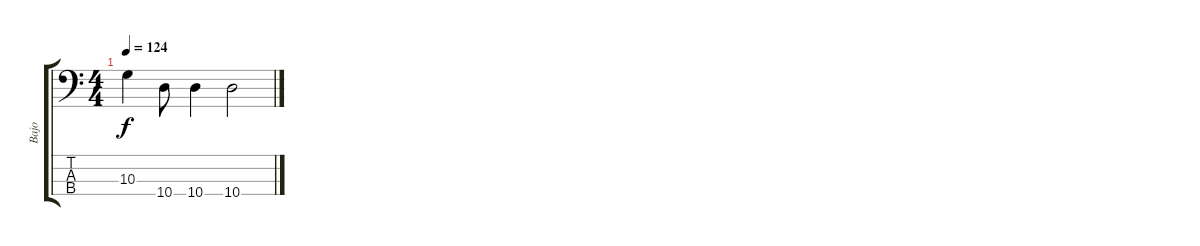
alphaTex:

\track ("Bajo" "Bajo") {instrument electricbasspick}
\staff {score tabs}
\tuning (G2 D2 A1 E1) {hide}
\ts (4 4)
\tempo 124
\clef f4
\ks c
10.3.4{dy f} 10.4.8 10.4.4 10.4.2
